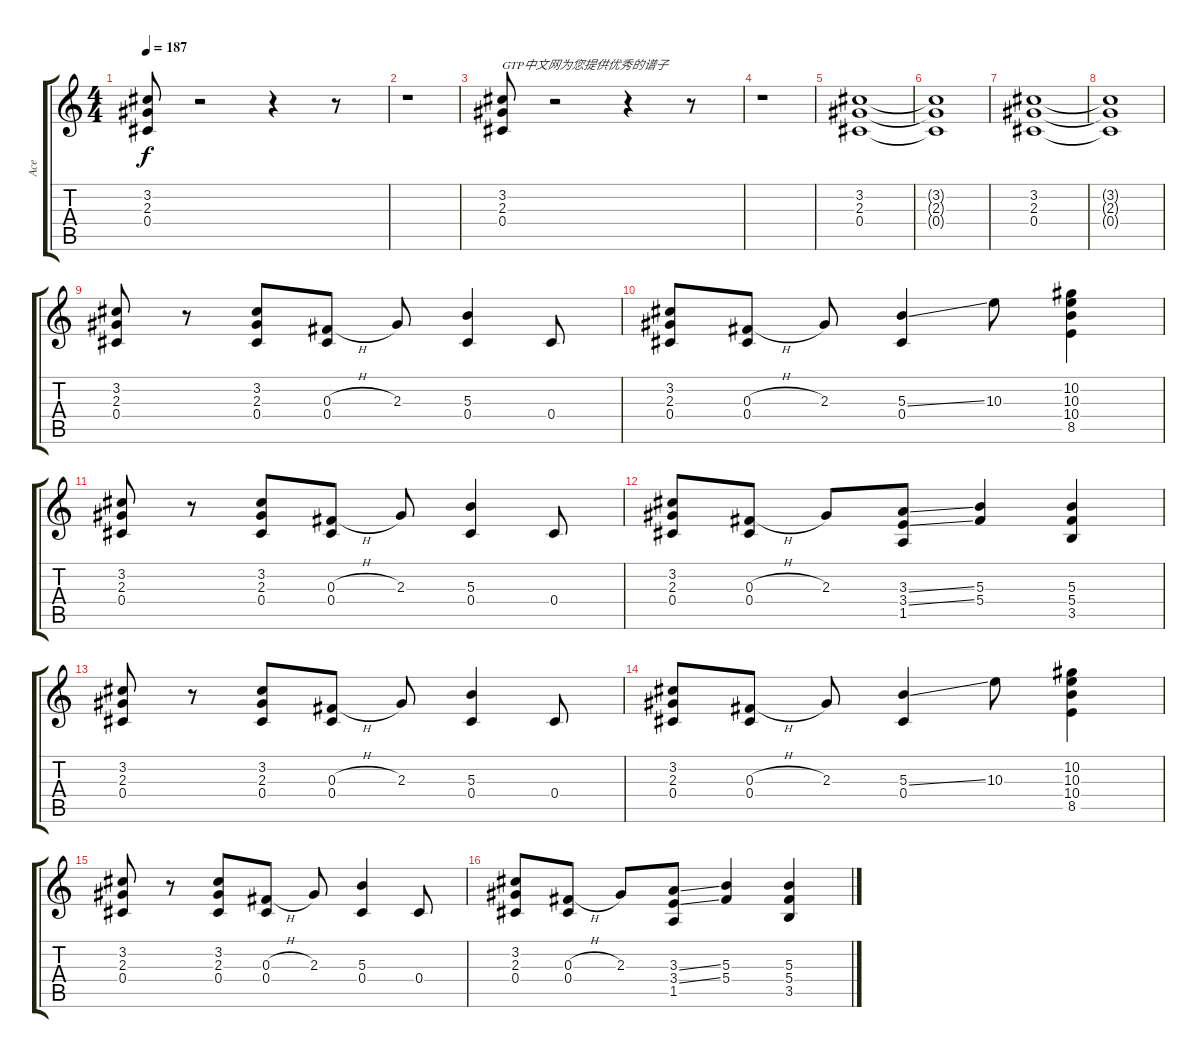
\track ("Ace" "Ace") {instrument overdrivenguitar}
\staff {score tabs}
\tuning (Eb4 Bb3 Gb3 Db3 Ab2 Eb2) {hide}
\ts (4 4)
\tempo 187
\clef g2
\ks c
(3.2 2.3 0.4).8{dy f instrument overdrivenguitar} r.2 r.4 r.8 |
r.1 |
(3.2 2.3 0.4).8{txt "GTP中文网为您提供优秀的谱子"} r.2 r.4 r.8 |
r.1 |
(3.2 2.3 0.4).1 |
(3.2{t} 2.3{t} 0.4{t}).1 |
(3.2 2.3 0.4).1 |
(3.2{t} 2.3{t} 0.4{t}).1 |
(3.2 2.3 0.4).8 r.8 (3.2 2.3 0.4).8 (0.3{h} 0.4).8 2.3.8 (5.3 0.4).4 0.4.8 |
(3.2 2.3 0.4).8 (0.3{h} 0.4).8 2.3.8 (5.3{ss} 0.4).4 10.3.8 (10.2 10.3 10.4 8.5).4 |
(3.2 2.3 0.4).8 r.8 (3.2 2.3 0.4).8 (0.3{h} 0.4).8 2.3.8 (5.3 0.4).4 0.4.8 |
(3.2 2.3 0.4).8 (0.3{h} 0.4).8 2.3.8 (3.3{ss} 3.4{ss} 1.5).8 (5.3 5.4).4 (5.3 5.4 3.5).4 |
(3.2 2.3 0.4).8 r.8 (3.2 2.3 0.4).8 (0.3{h} 0.4).8 2.3.8 (5.3 0.4).4 0.4.8 |
(3.2 2.3 0.4).8 (0.3{h} 0.4).8 2.3.8 (5.3{ss} 0.4).4 10.3.8 (10.2 10.3 10.4 8.5).4 |
(3.2 2.3 0.4).8 r.8 (3.2 2.3 0.4).8 (0.3{h} 0.4).8 2.3.8 (5.3 0.4).4 0.4.8 |
(3.2 2.3 0.4).8 (0.3{h} 0.4).8 2.3.8 (3.3{ss} 3.4{ss} 1.5).8 (5.3 5.4).4 (5.3 5.4 3.5).4
